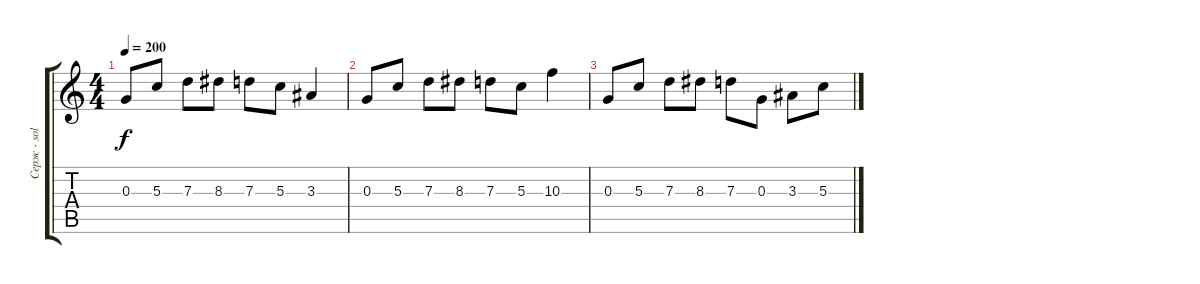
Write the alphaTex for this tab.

\track ("Серж - solo" "Серж - sol") {instrument overdrivenguitar}
\staff {score tabs}
\tuning (E4 B3 G3 D3 A2 E2) {hide}
\ts (4 4)
\tempo 200
\clef g2
\ks c
0.3.8{dy f} 5.3.8 7.3.8 8.3.8 7.3.8 5.3.8 3.3.4 |
0.3.8 5.3.8 7.3.8 8.3.8 7.3.8 5.3.8 10.3.4 |
0.3.8 5.3.8 7.3.8 8.3.8 7.3.8 0.3.8 3.3.8 5.3.8
